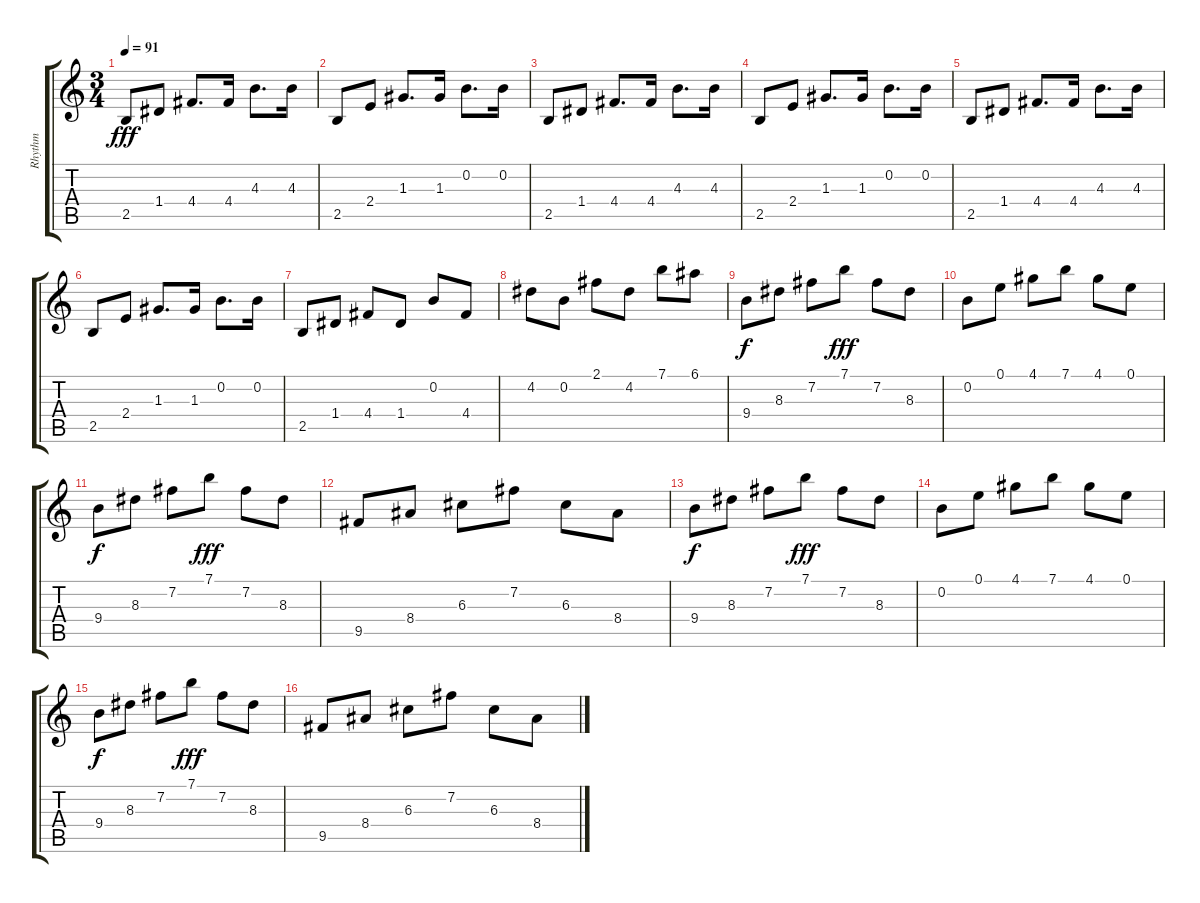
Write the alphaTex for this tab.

\track ("Rhythm" "Rhythm") {instrument acousticguitarsteel}
\staff {score tabs}
\tuning (E4 B3 G3 D3 A2 E2) {hide}
\ts (3 4)
\tempo 91
\clef g2
\ks c
2.5.8{dy fff} 1.4.8 4.4.8{d} 4.4.16 4.3.8{d} 4.3.16 |
2.5.8 2.4.8 1.3.8{d} 1.3.16 0.2.8{d} 0.2.16 |
2.5.8 1.4.8 4.4.8{d} 4.4.16 4.3.8{d} 4.3.16 |
2.5.8 2.4.8 1.3.8{d} 1.3.16 0.2.8{d} 0.2.16 |
2.5.8 1.4.8 4.4.8{d} 4.4.16 4.3.8{d} 4.3.16 |
2.5.8 2.4.8 1.3.8{d} 1.3.16 0.2.8{d} 0.2.16 |
2.5.8 1.4.8 4.4.8 1.4.8 0.2.8 4.4.8 |
4.2.8 0.2.8 2.1.8 4.2.8 7.1.8 6.1.8 |
9.4.8{dy f} 8.3.8 7.2.8 7.1.8{dy fff} 7.2.8 8.3.8 |
0.2.8 0.1.8 4.1.8 7.1.8 4.1.8 0.1.8 |
9.4.8{dy f} 8.3.8 7.2.8 7.1.8{dy fff} 7.2.8 8.3.8 |
9.5.8 8.4.8 6.3.8 7.2.8 6.3.8 8.4.8 |
9.4.8{dy f} 8.3.8 7.2.8 7.1.8{dy fff} 7.2.8 8.3.8 |
0.2.8 0.1.8 4.1.8 7.1.8 4.1.8 0.1.8 |
9.4.8{dy f} 8.3.8 7.2.8 7.1.8{dy fff} 7.2.8 8.3.8 |
9.5.8 8.4.8 6.3.8 7.2.8 6.3.8 8.4.8
